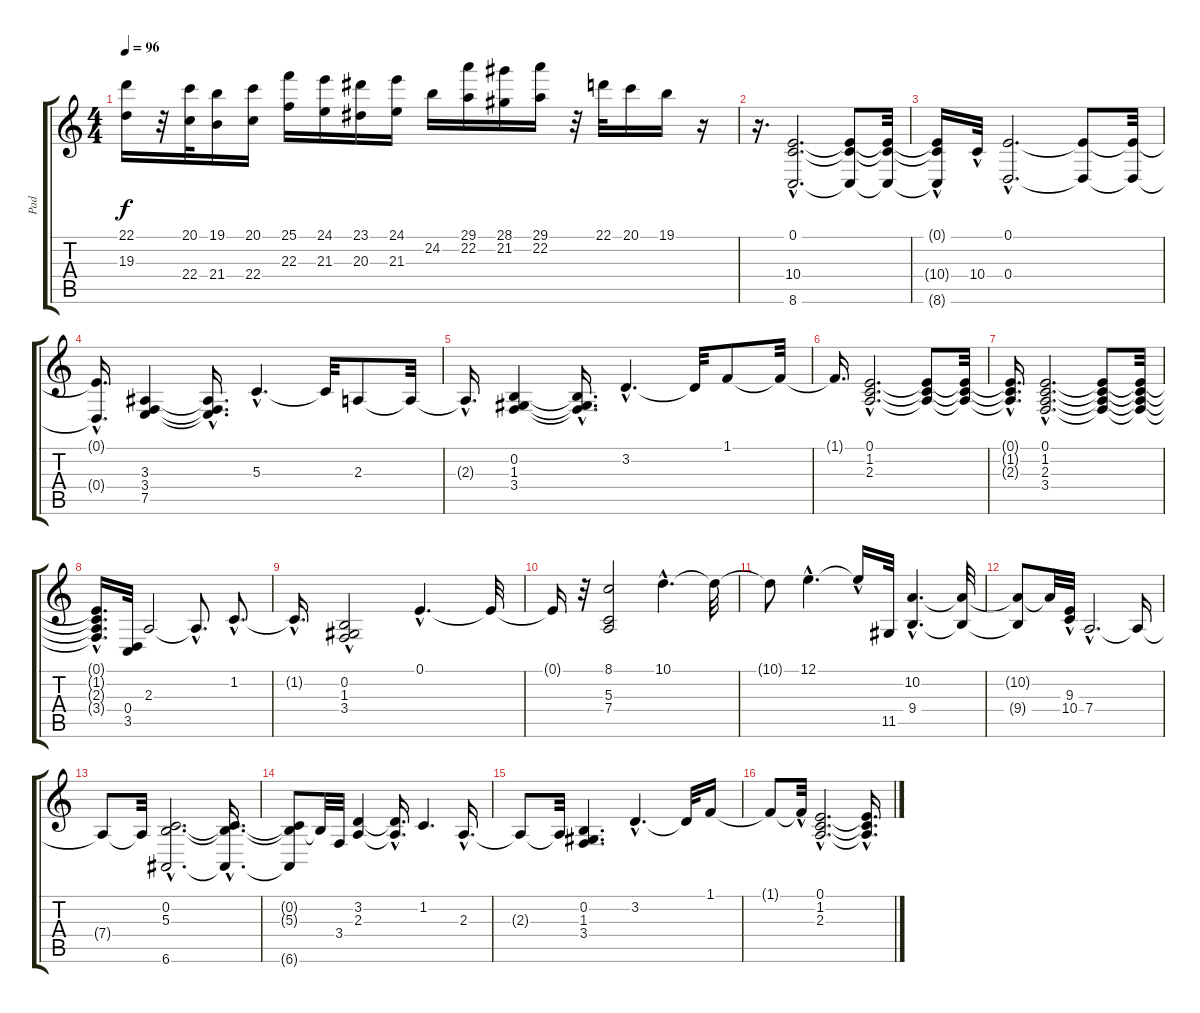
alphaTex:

\track ("Pad" "Pad") {instrument pad7halo}
\staff {score tabs}
\tuning (E4 B3 G3 D3 A2 E2) {hide}
\ts (4 4)
\tempo 96
\clef g2
\ks c
(22.1 19.3).16{dy f} r.32 (20.1 22.4).32 (19.1 21.4).16 (20.1 22.4).16 (25.1 22.3).16 (24.1 21.3).16 (23.1 20.3).16 (24.1 21.3).16 24.2.16 (29.1 22.2).16 (28.1 21.2).16 (29.1 22.2).16 r.32 22.1.32 20.1.16 19.1.16 r.16 |
r.16{d} (0.1{hac} 10.4{hac} 8.6{hac}).2{d} (0.1{t} 10.4{t} 8.6{t}).8 (0.1{t} 10.4{t} 8.6{t}).32 |
(0.1{t} 10.4{t} 8.6{hac t}).16 10.4{hac}.32 (0.1{hac} 0.4{hac}).2{d} (0.1{t} 0.4{t}).8 (0.1{t} 0.4{t}).32 |
(0.1{hac t} 0.4{t}).16{d} (3.3 3.4 7.5).4 (3.3{hac t} 3.4{hac t} 7.5{hac t}).16{d} 5.3{hac}.4{d} 5.3{t}.32 2.3.8 2.3{t}.32 |
2.3{hac t}.16{d} (0.2 1.3 3.4).4 (0.2{hac t} 1.3{hac t} 3.4{hac t}).16{d} 3.2{hac}.4{d} 3.2{t}.32 1.1.8 1.1{t}.32 |
1.1{t}.16{d} (0.1{hac} 1.2{hac} 2.3{hac}).2{d} (0.1{t} 1.2{t} 2.3{t}).8 (0.1{t} 1.2{t} 2.3{t}).32 |
(0.1{hac t} 1.2{hac t} 2.3{hac t}).16{d} (0.1{hac} 1.2{hac} 2.3{hac} 3.4{hac}).2{d} (0.1{t} 1.2{t} 2.3{t} 3.4{t}).8 (0.1{t} 1.2{t} 2.3{t} 3.4{t}).32 |
(0.1{hac t} 1.2{hac t} 2.3{hac t} 3.4{hac t}).16{d} (0.4 3.5).32 2.3.2 2.3{hac t}.8{d} 1.2{hac}.8{d} |
1.2{hac t}.16{d} (0.2{hac} 1.3{hac} 3.4{hac}).2 0.1{hac}.4{d} 0.1{t}.32 |
0.1{t}.16 r.32 (8.1 5.3 7.4).2 10.1{hac}.4{d} 10.1{t}.32 |
10.1{t}.8 12.1{hac}.4{d} 12.1{hac t}.16 11.5.32 (10.2{hac} 9.4{hac}).4{d} (10.2{t} 9.4{t}).32 |
(10.2{t} 9.4{t}).8 10.2{t}.32 (9.3{hac} 10.4{hac}).32 7.4{hac}.2{d} 7.4{t}.16 |
7.4{t}.8 7.4{t}.32 (0.2{hac} 5.3{hac} 6.6{hac}).2{d} (0.2{hac t} 5.3{hac t} 6.6{hac t}).16{d} |
(0.2{t} 5.3{t} 6.6{t}).8 0.2{t}.32 3.4.32 (3.2 2.3).4 (3.2{hac t} 2.3{hac t}).16{d} 1.2.4{d} 2.3{hac}.16{d} |
2.3{t}.8 2.3{t}.32 (0.2 1.3 3.4).4{d} 3.2{hac}.4{d} 3.2{t}.32 1.1.16 |
1.1{t}.8 1.1{hac t}.32 (0.1{hac} 1.2{hac} 2.3{hac}).2{d} (0.1{hac t} 1.2{hac t} 2.3{hac t}).16{d}
